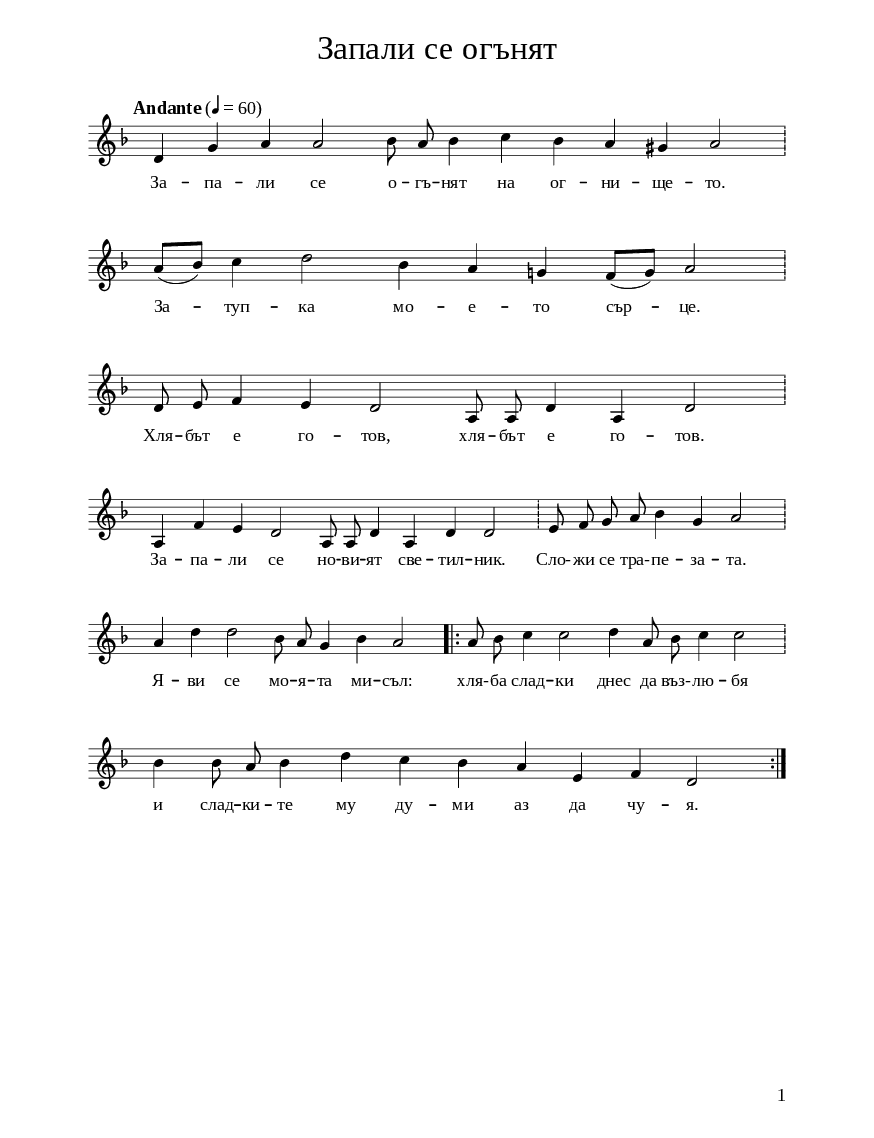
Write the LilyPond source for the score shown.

\version "2.24.3"

% include paper part and global functions
\include "include/globals.ily"

\bookpart {
  \label #'ref097
  \tocItem \markup "Запали се огънят"
  \include "include/bookpart-paper.ily"
  \score {
    \include "include/score-layout.ily"


    \new Voice \absolute  {
      \clef treble
      \key d \minor
      \tempoFunc "Andante" 4 "60"
      \omit Score.TimeSignature
      \cadenzaOn % allows custom bar lines
      \autoBeamOff

      d'4 g'4 a' a'2 bes'8 a' bes'4 c'' bes' a'4 gis' a'2 \bar"!" \break

      a'8 [( bes' )]  c''4 d''2  bes'4 a' g' f'8 [( g' )]  a'2 \bar"!" \break

      d'8 e' f'4 e' d'2 a8 a d'4 a d'2 \bar"!" \break

      a4  f'4 e' d'2 a8 a d'4 a d'4 d'2  \bar"!"

      e'8 f' g' a' bes'4 g' a'2 \bar"!" \break

      a'4 d''4 d''2 bes'8 a' g'4 bes'4 a'2

      \bar ".|:" a'8 bes' c''4 c''2 d''4 a'8 bes' c''4 c''2  \bar "!"\break

      bes'4  bes'8 a' bes'4 d''  c''4 bes' a' e' f'4 d'2 \bar ":|."
    }

    \addlyrics {
      За -- па --
      ли се о -- гъ -- нят на ог -- ни -- ще -- то.
      За -- туп -- ка мо -- е -- то сър -- це. Хля --
      бът е го -- тов, хля -- бът е го -- тов. За --
      па -- ли се но -- ви -- ят све -- тил -- ник.
      "Сло-" -- жи се "тра-" -- пе -- за -- та. Я -- ви се
      мо -- я -- та ми -- съл: "хля-" -- ба слад -- ки
      днес да "въз-" -- лю -- бя и слад -- ки -- те му
      ду -- ми аз да чу -- я.
    }

    \header {
      title = \titleFunc #'ref_desc_9 "Запали се огънят" "Zapali se ogănjat"
    }

    \midi{}

  } % score

} % bookpart
